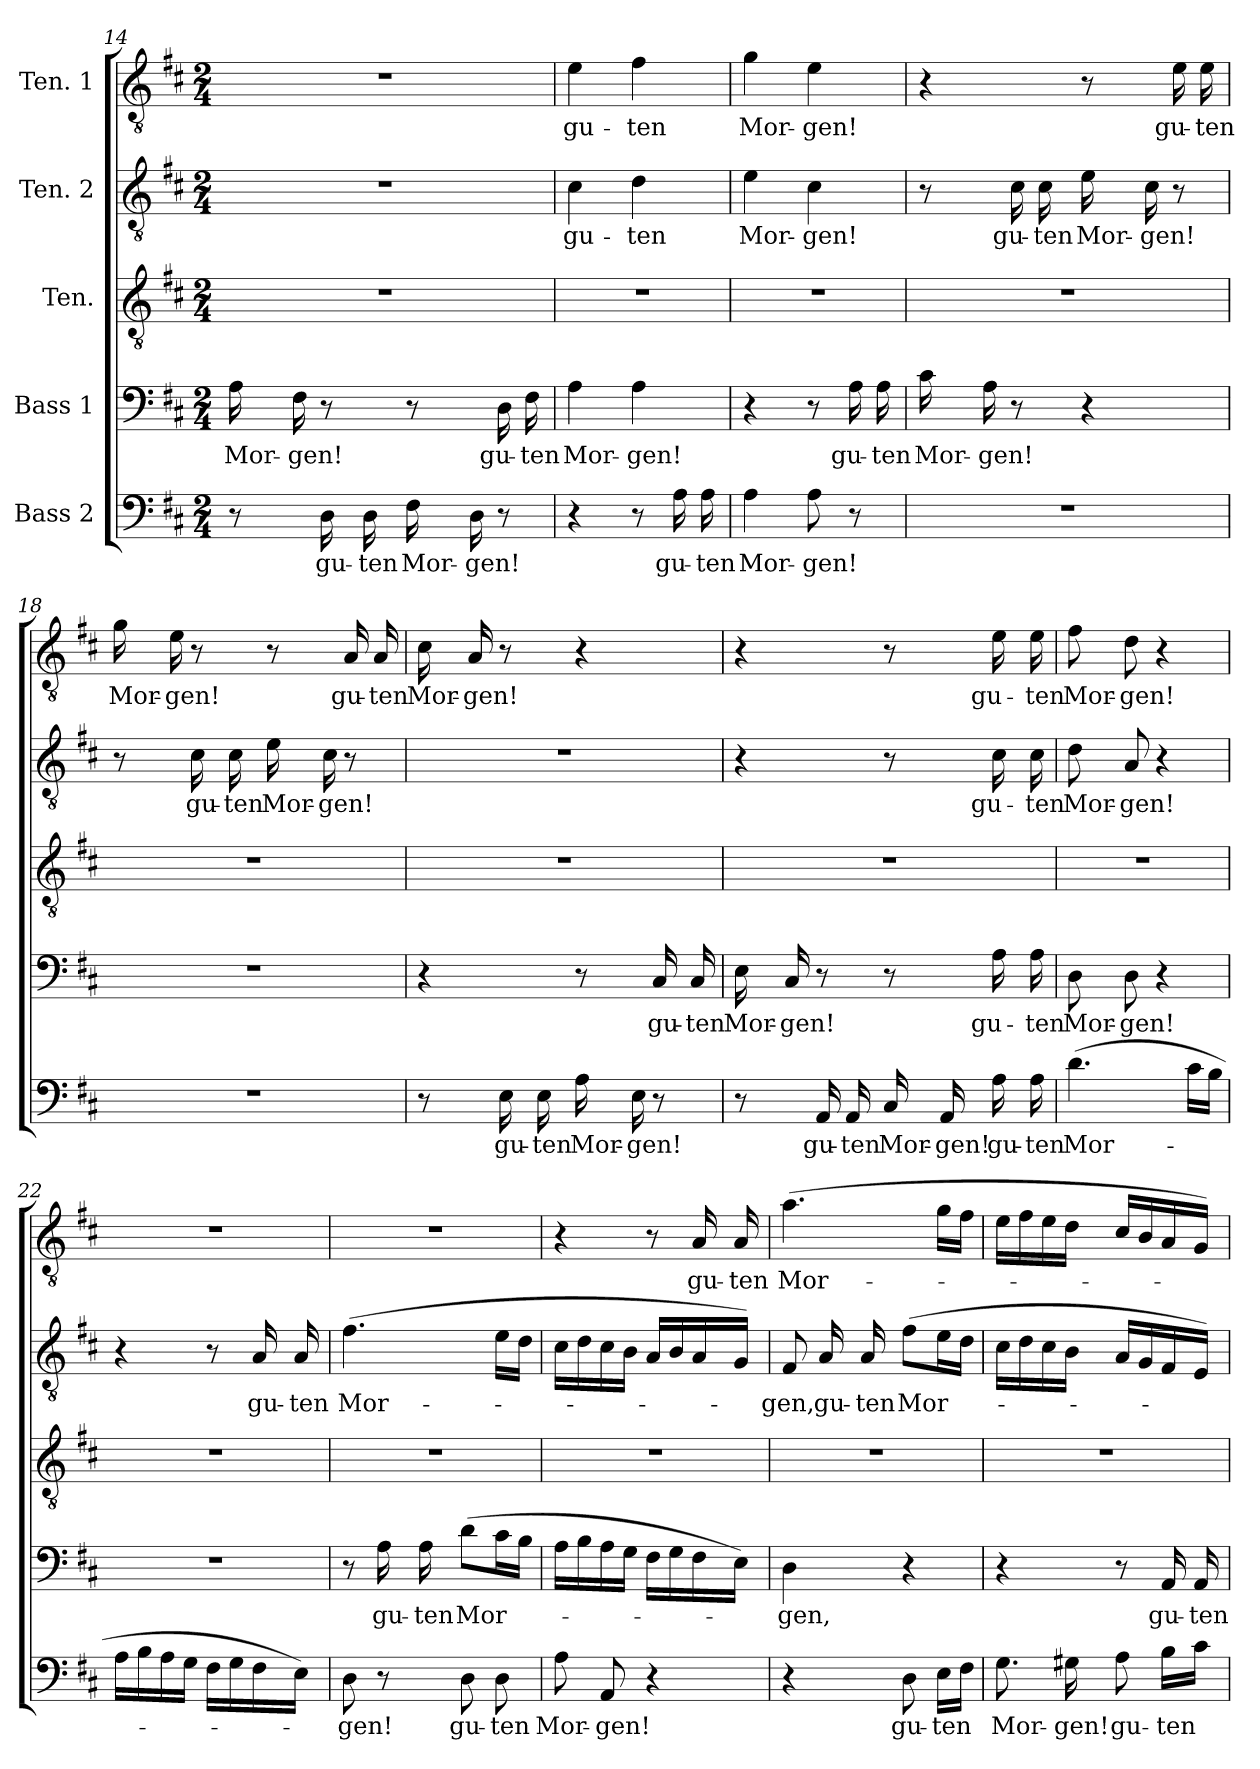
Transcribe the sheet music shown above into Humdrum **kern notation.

**kern	**text	**kern	**text	**kern	**kern	**text	**kern	**text
*part5	*part5	*part4	*part4	*part3	*part2	*part2	*part1	*part1
*staff5	*staff5	*staff4	*staff4	*staff3	*staff2	*staff2	*staff1	*staff1
*I"Bass 2	*	*I"Bass 1	*	*I"Ten.	*I"Ten. 2	*	*I"Ten. 1	*
*clefF4	*	*clefF4	*	*clefGv2	*clefGv2	*	*clefGv2	*
*k[f#c#]	*	*k[f#c#]	*	*k[f#c#]	*k[f#c#]	*	*k[f#c#]	*
*M2/4	*	*M2/4	*	*M2/4	*M2/4	*	*M2/4	*
=14	=14	=14	=14	=14	=14	=14	=14	=14
!	!	!	!LO:LY:b	!	!	!	!	!
8r	.	16A\	Mor-	2r	2r	.	2r	.
!	!	!	!LO:LY:b	!	!	!	!	!
.	.	16F#\	-gen!	.	.	.	.	.
!	!LO:LY:b	!	!	!	!	!	!	!
16D\	gu-	8r	.	.	.	.	.	.
!	!LO:LY:b	!	!	!	!	!	!	!
16D\	-ten	.	.	.	.	.	.	.
!	!LO:LY:b	!	!	!	!	!	!	!
16F#\	Mor-	8r	.	.	.	.	.	.
!	!LO:LY:b	!	!	!	!	!	!	!
16D\	-gen!	.	.	.	.	.	.	.
!	!	!	!LO:LY:b	!	!	!	!	!
8r	.	16D\	gu-	.	.	.	.	.
!	!	!	!LO:LY:b	!	!	!	!	!
.	.	16F#\	-ten	.	.	.	.	.
=15	=15	=15	=15	=15	=15	=15	=15	=15
!	!	!	!LO:LY:b	!	!	!LO:LY:b	!	!LO:LY:b
4r	.	4A\	Mor-	2r	4c#\	gu-	4e\	gu-
!	!	!	!LO:LY:b	!	!	!LO:LY:b	!	!LO:LY:b
8r	.	4A\	-gen!	.	4d\	-ten	4f#\	-ten
!	!LO:LY:b	!	!	!	!	!	!	!
16A\	gu-	.	.	.	.	.	.	.
!	!LO:LY:b	!	!	!	!	!	!	!
16A\	-ten	.	.	.	.	.	.	.
!!LO:LB:g=z
=16	=16	=16	=16	=16	=16	=16	=16	=16
!	!LO:LY:b	!	!	!	!	!LO:LY:b	!	!LO:LY:b
4A\	Mor-	4r	.	2r	4e\	Mor-	4g\	Mor-
!	!LO:LY:b	!	!	!	!	!LO:LY:b	!	!LO:LY:b
8A\	-gen!	8r	.	.	4c#\	-gen!	4e\	-gen!
!	!	!	!LO:LY:b	!	!	!	!	!
8r	.	16A\	gu-	.	.	.	.	.
!	!	!	!LO:LY:b	!	!	!	!	!
.	.	16A\	-ten	.	.	.	.	.
=17	=17	=17	=17	=17	=17	=17	=17	=17
!	!	!	!LO:LY:b	!	!	!	!	!
2r	.	16c#\	Mor-	2r	8r	.	4r	.
!	!	!	!LO:LY:b	!	!	!	!	!
.	.	16A\	-gen!	.	.	.	.	.
!	!	!	!	!	!	!LO:LY:b	!	!
.	.	8r	.	.	16c#\	gu-	.	.
!	!	!	!	!	!	!LO:LY:b	!	!
.	.	.	.	.	16c#\	-ten	.	.
!	!	!	!	!	!	!LO:LY:b	!	!
.	.	4r	.	.	16e\	Mor-	8r	.
!	!	!	!	!	!	!LO:LY:b	!	!
.	.	.	.	.	16c#\	-gen!	.	.
!	!	!	!	!	!	!	!	!LO:LY:b
.	.	.	.	.	8r	.	16e\	gu-
!	!	!	!	!	!	!	!	!LO:LY:b
.	.	.	.	.	.	.	16e\	-ten
=18	=18	=18	=18	=18	=18	=18	=18	=18
!	!	!	!	!	!	!	!	!LO:LY:b
2r	.	2r	.	2r	8r	.	16g\	Mor-
!	!	!	!	!	!	!	!	!LO:LY:b
.	.	.	.	.	.	.	16e\	-gen!
!	!	!	!	!	!	!LO:LY:b	!	!
.	.	.	.	.	16c#\	gu-	8r	.
!	!	!	!	!	!	!LO:LY:b	!	!
.	.	.	.	.	16c#\	-ten	.	.
!	!	!	!	!	!	!LO:LY:b	!	!
.	.	.	.	.	16e\	Mor-	8r	.
!	!	!	!	!	!	!LO:LY:b	!	!
.	.	.	.	.	16c#\	-gen!	.	.
!	!	!	!	!	!	!	!	!LO:LY:b
.	.	.	.	.	8r	.	16A/	gu-
!	!	!	!	!	!	!	!	!LO:LY:b
.	.	.	.	.	.	.	16A/	-ten
!!LO:LB:g=z
=19	=19	=19	=19	=19	=19	=19	=19	=19
!	!	!	!	!	!	!	!	!LO:LY:b
8r	.	4r	.	2r	2r	.	16c#\	Mor-
!	!	!	!	!	!	!	!	!LO:LY:b
.	.	.	.	.	.	.	16A/	-gen!
!	!LO:LY:b	!	!	!	!	!	!	!
16E\	gu-	.	.	.	.	.	8r	.
!	!LO:LY:b	!	!	!	!	!	!	!
16E\	-ten	.	.	.	.	.	.	.
!	!LO:LY:b	!	!	!	!	!	!	!
16A\	Mor-	8r	.	.	.	.	4r	.
!	!LO:LY:b	!	!	!	!	!	!	!
16E\	-gen!	.	.	.	.	.	.	.
!	!	!	!LO:LY:b	!	!	!	!	!
8r	.	16C#/	gu-	.	.	.	.	.
!	!	!	!LO:LY:b	!	!	!	!	!
.	.	16C#/	-ten	.	.	.	.	.
=20	=20	=20	=20	=20	=20	=20	=20	=20
!	!	!	!LO:LY:b	!	!	!	!	!
8r	.	16E\	Mor-	2r	4r	.	4r	.
!	!	!	!LO:LY:b	!	!	!	!	!
.	.	16C#/	-gen!	.	.	.	.	.
!	!LO:LY:b	!	!	!	!	!	!	!
16AA/	gu-	8r	.	.	.	.	.	.
!	!LO:LY:b	!	!	!	!	!	!	!
16AA/	-ten	.	.	.	.	.	.	.
!	!LO:LY:b	!	!	!	!	!	!	!
16C#/	Mor-	8r	.	.	8r	.	8r	.
!	!LO:LY:b	!	!	!	!	!	!	!
16AA/	-gen!	.	.	.	.	.	.	.
!	!LO:LY:b	!	!LO:LY:b	!	!	!LO:LY:b	!	!LO:LY:b
16A\	gu-	16A\	gu-	.	16c#\	gu-	16e\	gu-
!	!LO:LY:b	!	!LO:LY:b	!	!	!LO:LY:b	!	!LO:LY:b
16A\	-ten	16A\	-ten	.	16c#\	-ten	16e\	-ten
=21	=21	=21	=21	=21	=21	=21	=21	=21
!	!LO:LY:b	!	!LO:LY:b	!	!	!LO:LY:b	!	!LO:LY:b
(4.d\	Mor-	8D\	Mor-	2r	8d\	Mor-	8f#\	Mor-
!	!	!	!LO:LY:b	!	!	!LO:LY:b	!	!LO:LY:b
.	.	8D\	-gen!	.	8A/	-gen!	8d\	-gen!
.	.	4r	.	.	4r	.	4r	.
16c#\LL	.	.	.	.	.	.	.	.
16B\JJ	.	.	.	.	.	.	.	.
!!LO:PB:g=z
=22	=22	=22	=22	=22	=22	=22	=22	=22
16A\LL	.	2r	.	2r	4r	.	2r	.
16B\	.	.	.	.	.	.	.	.
16A\	.	.	.	.	.	.	.	.
16G\JJ	.	.	.	.	.	.	.	.
16F#\LL	.	.	.	.	8r	.	.	.
16G\	.	.	.	.	.	.	.	.
!	!	!	!	!	!	!LO:LY:b	!	!
16F#\	.	.	.	.	16A/	gu-	.	.
!	!	!	!	!	!	!LO:LY:b	!	!
16E\JJ)	.	.	.	.	16A/	-ten	.	.
=23	=23	=23	=23	=23	=23	=23	=23	=23
!	!LO:LY:b	!	!	!	!	!LO:LY:b	!	!
8D\	-gen!	8r	.	2r	(4.f#\	Mor-	2r	.
!	!	!	!LO:LY:b	!	!	!	!	!
8r	.	16A\	gu-	.	.	.	.	.
!	!	!	!LO:LY:b	!	!	!	!	!
.	.	16A\	-ten	.	.	.	.	.
!	!LO:LY:b	!	!LO:LY:b	!	!	!	!	!
8D\	gu-	(8d\L	Mor-	.	.	.	.	.
!	!LO:LY:b	!	!	!	!	!	!	!
8D\	-ten	16c#\L	.	.	16e\LL	.	.	.
.	.	16B\JJ	.	.	16d\JJ	.	.	.
=24	=24	=24	=24	=24	=24	=24	=24	=24
!	!LO:LY:b	!	!	!	!	!	!	!
8A\	Mor-	16A\LL	.	2r	16c#\LL	.	4r	.
.	.	16B\	.	.	16d\	.	.	.
!	!LO:LY:b	!	!	!	!	!	!	!
8AA/	-gen!	16A\	.	.	16c#\	.	.	.
.	.	16G\JJ	.	.	16B\JJ	.	.	.
4r	.	16F#\LL	.	.	16A/LL	.	8r	.
.	.	16G\	.	.	16B/	.	.	.
!	!	!	!	!	!	!	!	!LO:LY:b
.	.	16F#\	.	.	16A/	.	16A/	gu-
!	!	!	!	!	!	!	!	!LO:LY:b
.	.	16E\JJ)	.	.	16G/JJ)	.	16A/	-ten
!!LO:LB:g=z
=25	=25	=25	=25	=25	=25	=25	=25	=25
!	!	!	!LO:LY:b	!	!	!LO:LY:b	!	!LO:LY:b
4r	.	4D\	-gen,	2r	8F#/	-gen,	(4.a\	Mor-
!	!	!	!	!	!	!LO:LY:b	!	!
.	.	.	.	.	16A/	gu-	.	.
!	!	!	!	!	!	!LO:LY:b	!	!
.	.	.	.	.	16A/	-ten	.	.
!	!LO:LY:b	!	!	!	!	!LO:LY:b	!	!
8D\	gu-	4r	.	.	(8f#\L	Mor-	.	.
!	!LO:LY:b	!	!	!	!	!	!	!
16E\LL	-ten	.	.	.	16e\L	.	16g\LL	.
16F#\JJ	.	.	.	.	16d\JJ	.	16f#\JJ	.
=26	=26	=26	=26	=26	=26	=26	=26	=26
!	!LO:LY:b	!	!	!	!	!	!	!
8.G\	Mor-	4r	.	2r	16c#\LL	.	16e\LL	.
.	.	.	.	.	16d\	.	16f#\	.
.	.	.	.	.	16c#\	.	16e\	.
!	!LO:LY:b	!	!	!	!	!	!	!
16G#X\	-gen!	.	.	.	16B\JJ	.	16d\JJ	.
!	!LO:LY:b	!	!	!	!	!	!	!
8A\	gu-	8r	.	.	16A/LL	.	16c#/LL	.
.	.	.	.	.	16G/	.	16B/	.
!	!LO:LY:b	!	!LO:LY:b	!	!	!	!	!
16B\LL	-ten	16AA/	gu-	.	16F#/	.	16A/	.
!	!	!	!LO:LY:b	!	!	!	!	!
16c#\JJ	.	16AA/	-ten	.	16E/JJ)	.	16G/JJ)	.
=	=	=	=	=	=	=	=	=
*-	*-	*-	*-	*-	*-	*-	*-	*-
